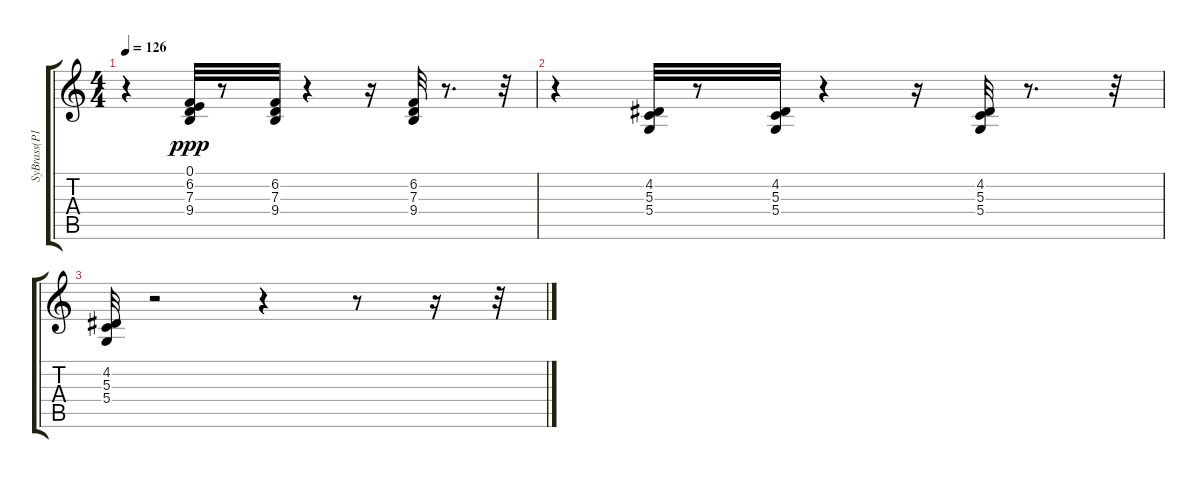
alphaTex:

\track ("SyBrass(P137)" "SyBrass(P1") {instrument synthbrass1}
\staff {score tabs}
\tuning (E4 B3 G3 D3 A2 E2) {hide}
\ts (4 4)
\tempo 126
\clef g2
\ks c
r.4{dy pp} (0.1 6.2 7.3 9.4).32{dy ppp} r.8 (6.2 7.3 9.4).32 r.4 r.16 (6.2 7.3 9.4).32 r.8{d} r.32 |
r.4 (4.2 5.3 5.4).32 r.8 (4.2 5.3 5.4).32 r.4 r.16 (4.2 5.3 5.4).32 r.8{d} r.32 |
(4.2 5.3 5.4).32 r.2 r.4 r.8 r.16 r.32
